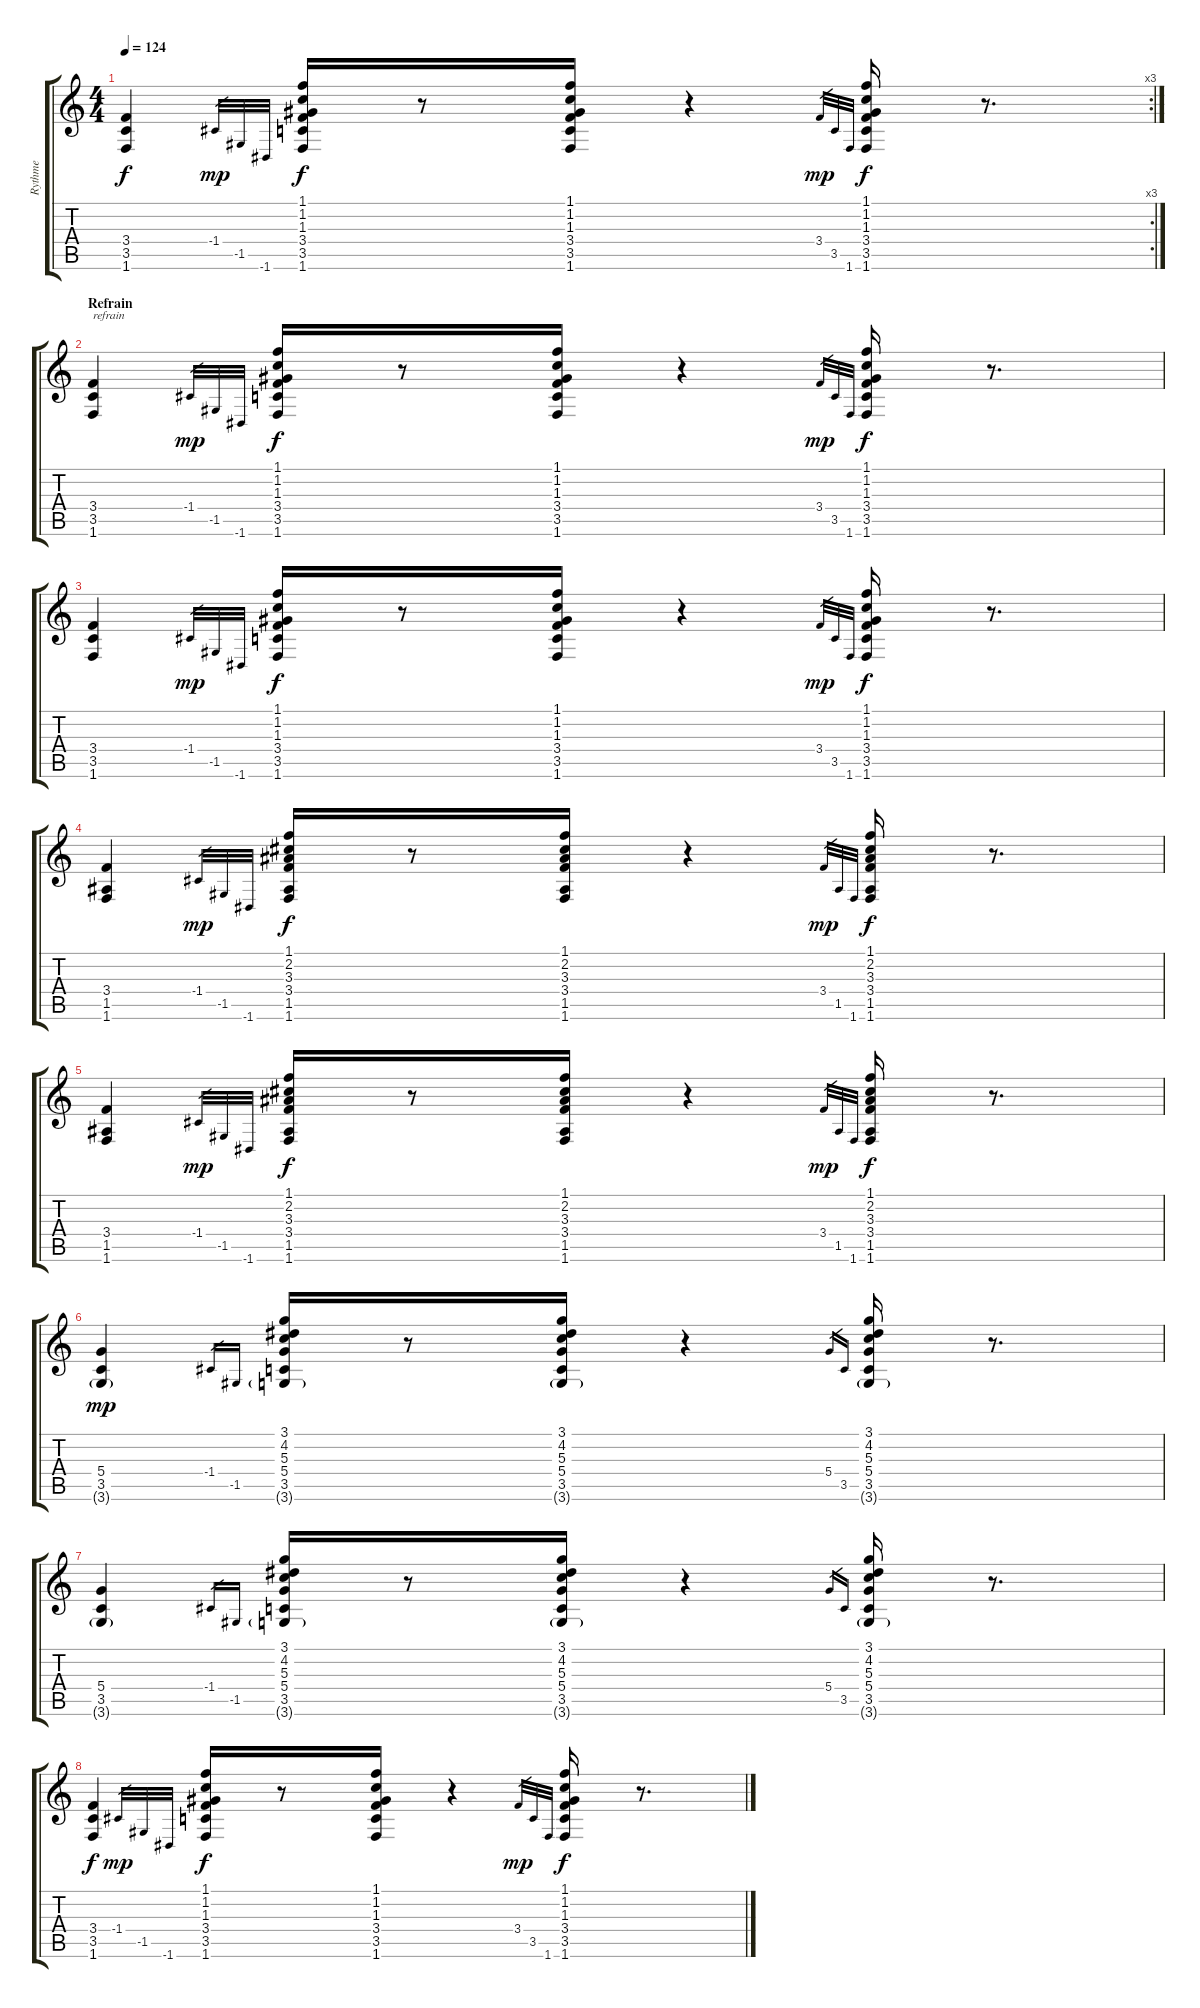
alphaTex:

\track ("Rythme" "Rythme") {instrument acousticguitarnylon}
\staff {score tabs}
\tuning (E4 B3 G3 D3 A2 E2) {hide}
\rc 3
\ts (4 4)
\tempo 124
\clef g2
\ks c
(3.4 3.5 1.6).4{dy f} -1.4.32{gr dy mp} -1.5.32{gr} -1.6.32{gr} (1.1 1.2 1.3 3.4 3.5 1.6).16{dy f} r.8 (1.1 1.2 1.3 3.4 3.5 1.6).16 r.4 3.4.32{gr dy mp} 3.5.32{gr} 1.6.32{gr} (1.1 1.2 1.3 3.4 3.5 1.6).16{dy f} r.8{d} |
\section ("" "Refrain")
(3.4 3.5 1.6).4{txt "refrain" volume 11} -1.4.32{gr dy mp} -1.5.32{gr} -1.6.32{gr} (1.1 1.2 1.3 3.4 3.5 1.6).16{dy f} r.8 (1.1 1.2 1.3 3.4 3.5 1.6).16 r.4 3.4.32{gr dy mp} 3.5.32{gr} 1.6.32{gr} (1.1 1.2 1.3 3.4 3.5 1.6).16{dy f} r.8{d} |
(3.4 3.5 1.6).4 -1.4.32{gr dy mp} -1.5.32{gr} -1.6.32{gr} (1.1 1.2 1.3 3.4 3.5 1.6).16{dy f} r.8 (1.1 1.2 1.3 3.4 3.5 1.6).16 r.4 3.4.32{gr dy mp} 3.5.32{gr} 1.6.32{gr} (1.1 1.2 1.3 3.4 3.5 1.6).16{dy f} r.8{d} |
(3.4 1.5 1.6).4 -1.4.32{gr dy mp} -1.5.32{gr} -1.6.32{gr} (1.1 2.2 3.3 3.4 1.5 1.6).16{dy f} r.8 (1.1 2.2 3.3 3.4 1.5 1.6).16 r.4 3.4.32{gr dy mp} 1.5.32{gr} 1.6.32{gr} (1.1 2.2 3.3 3.4 1.5 1.6).16{dy f} r.8{d} |
(3.4 1.5 1.6).4 -1.4.32{gr dy mp} -1.5.32{gr} -1.6.32{gr} (1.1 2.2 3.3 3.4 1.5 1.6).16{dy f} r.8 (1.1 2.2 3.3 3.4 1.5 1.6).16 r.4 3.4.32{gr dy mp} 1.5.32{gr} 1.6.32{gr} (1.1 2.2 3.3 3.4 1.5 1.6).16{dy f} r.8{d} |
(5.4 3.5 3.6{g}).4{dy mp} -1.4.16{gr} -1.5.16{gr} (3.1 4.2 5.3 5.4 3.5 3.6{g}).16 r.8 (3.1 4.2 5.3 5.4 3.5 3.6{g}).16 r.4 5.4.16{gr} 3.5.16{gr} (3.1 4.2 5.3 5.4 3.5 3.6{g}).16 r.8{d} |
(5.4 3.5 3.6{g}).4 -1.4.16{gr} -1.5.16{gr} (3.1 4.2 5.3 5.4 3.5 3.6{g}).16 r.8 (3.1 4.2 5.3 5.4 3.5 3.6{g}).16 r.4 5.4.16{gr} 3.5.16{gr} (3.1 4.2 5.3 5.4 3.5 3.6{g}).16 r.8{d} |
(3.4 3.5 1.6).4{dy f} -1.4.32{gr dy mp} -1.5.32{gr} -1.6.32{gr} (1.1 1.2 1.3 3.4 3.5 1.6).16{dy f} r.8 (1.1 1.2 1.3 3.4 3.5 1.6).16 r.4 3.4.32{gr dy mp} 3.5.32{gr} 1.6.32{gr} (1.1 1.2 1.3 3.4 3.5 1.6).16{dy f} r.8{d}
